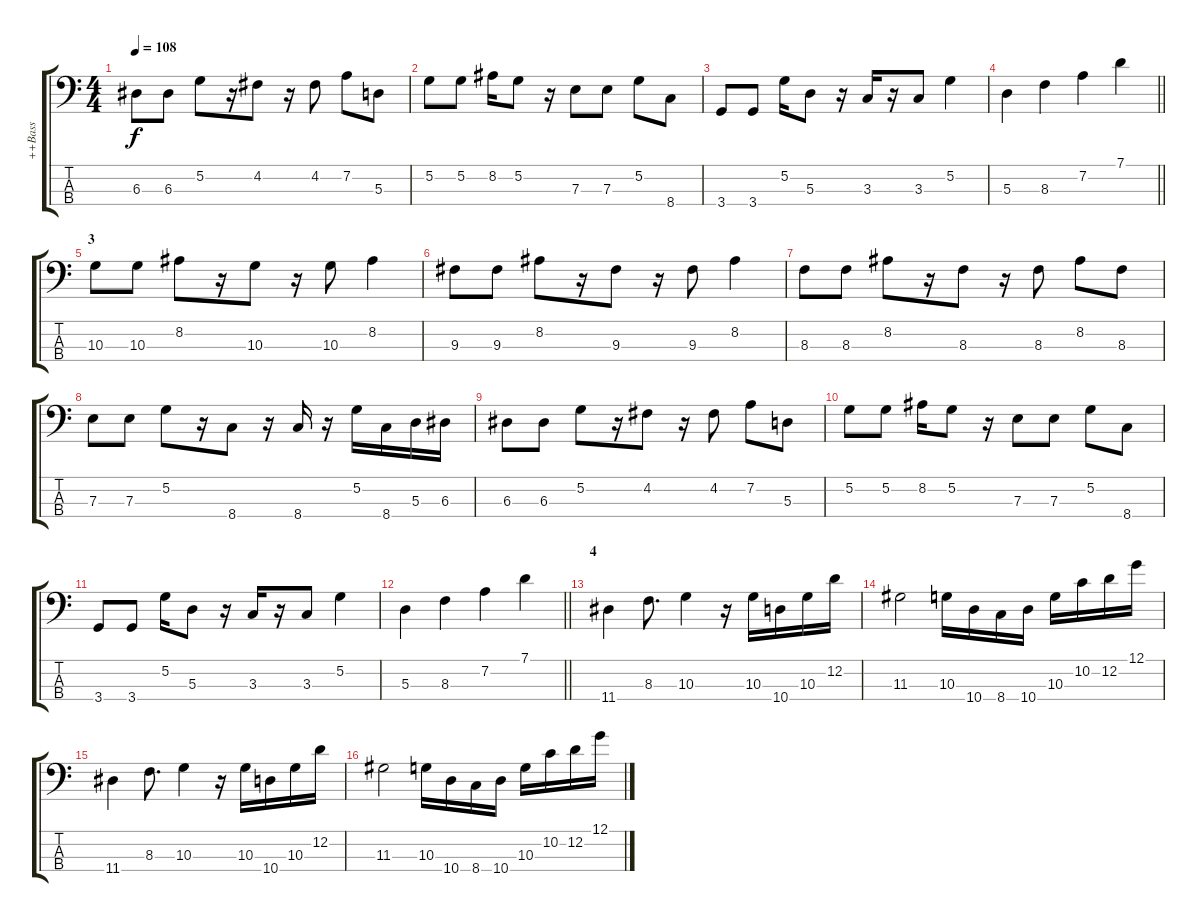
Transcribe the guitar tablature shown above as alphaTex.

\track ("++Bass" "++Bass") {instrument electricbassfinger}
\staff {score tabs}
\tuning (G2 D2 A1 E1) {hide}
\ts (4 4)
\tempo 108
\clef f4
\ks c
6.3.8{dy f} 6.3.8 5.2.8 r.16 4.2.8 r.16 4.2.8 7.2.8 5.3.8 |
5.2.8 5.2.8 8.2.16 5.2.8 r.16 7.3.8 7.3.8 5.2.8 8.4.8 |
3.4.8 3.4.8 5.2.16 5.3.8 r.16 3.3.16 r.16 3.3.8 5.2.4 |
\barLineRight lightlight
5.3.4 8.3.4 7.2.4 7.1.4 |
\section ("" "3")
10.3.8 10.3.8 8.2.8 r.16 10.3.8 r.16 10.3.8 8.2.4 |
9.3.8 9.3.8 8.2.8 r.16 9.3.8 r.16 9.3.8 8.2.4 |
8.3.8 8.3.8 8.2.8 r.16 8.3.8 r.16 8.3.8 8.2.8 8.3.8 |
7.3.8 7.3.8 5.2.8 r.16 8.4.8 r.16 8.4.16 r.16 5.2.16 8.4.16 5.3.16 6.3.16 |
6.3.8 6.3.8 5.2.8 r.16 4.2.8 r.16 4.2.8 7.2.8 5.3.8 |
5.2.8 5.2.8 8.2.16 5.2.8 r.16 7.3.8 7.3.8 5.2.8 8.4.8 |
3.4.8 3.4.8 5.2.16 5.3.8 r.16 3.3.16 r.16 3.3.8 5.2.4 |
\barLineRight lightlight
5.3.4 8.3.4 7.2.4 7.1.4 |
\section ("" "4")
11.4.4{volume 10} 8.3.8{d} 10.3.4 r.16 10.3.16 10.4.16 10.3.16 12.2.16 |
11.3.2 10.3.16 10.4.16 8.4.16 10.4.16 10.3.16 10.2.16 12.2.16 12.1.16 |
11.4.4 8.3.8{d} 10.3.4 r.16 10.3.16 10.4.16 10.3.16 12.2.16 |
11.3.2 10.3.16 10.4.16 8.4.16 10.4.16 10.3.16 10.2.16 12.2.16 12.1.16
